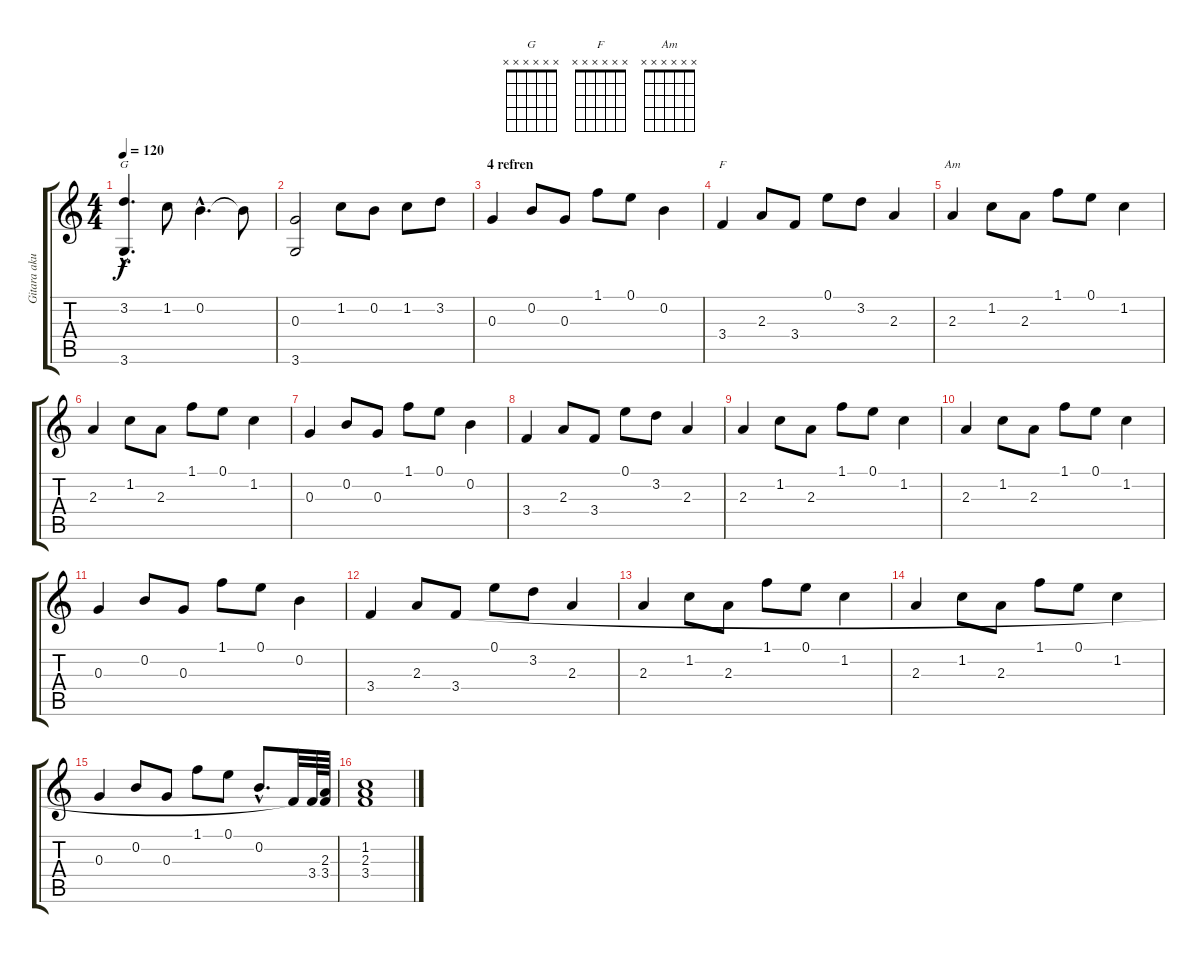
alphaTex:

\track ("Gitara akustyczna" "Gitara aku") {instrument acousticguitarsteel}
\staff {score tabs}
\tuning (E4 B3 G3 D3 A2 E2) {hide}
\chord ("G" x x x x x x) {firstfret 0}
\chord ("F" x x x x x x) {firstfret 0}
\chord ("Am" x x x x x x) {firstfret 0}
\ts (4 4)
\tempo 120
\clef g2
\ks c
(3.2{hac} 3.6{hac}).4{d ch "G" dy f} 1.2.8 0.2{hac}.4{d} 0.2{t}.8 |
(0.3 3.6).2 1.2.8 0.2.8 1.2.8 3.2.8 |
\section ("" "4 refren")
0.3.4 0.2.8 0.3.8 1.1.8 0.1.8 0.2.4 |
3.4.4{ch "F"} 2.3.8 3.4.8 0.1.8 3.2.8 2.3.4 |
2.3.4{ch "Am"} 1.2.8 2.3.8 1.1.8 0.1.8 1.2.4 |
2.3.4 1.2.8 2.3.8 1.1.8 0.1.8 1.2.4 |
0.3.4 0.2.8 0.3.8 1.1.8 0.1.8 0.2.4 |
3.4.4 2.3.8 3.4.8 0.1.8 3.2.8 2.3.4 |
2.3.4 1.2.8 2.3.8 1.1.8 0.1.8 1.2.4 |
2.3.4 1.2.8 2.3.8 1.1.8 0.1.8 1.2.4 |
0.3.4 0.2.8 0.3.8 1.1.8 0.1.8 0.2.4 |
3.4.4 2.3.8 3.4.8 0.1.8 3.2.8 2.3.4 |
2.3.4 1.2.8 2.3.8 1.1.8 0.1.8 1.2.4 |
2.3.4 1.2.8 2.3.8 1.1.8 0.1.8 1.2.4 |
0.3.4 0.2.8 0.3.8 1.1.8 0.1.8 0.2{hac}.8{d} 3.4{t}.32 3.4.64 (2.3 3.4).64 |
(1.2 2.3 3.4).1
